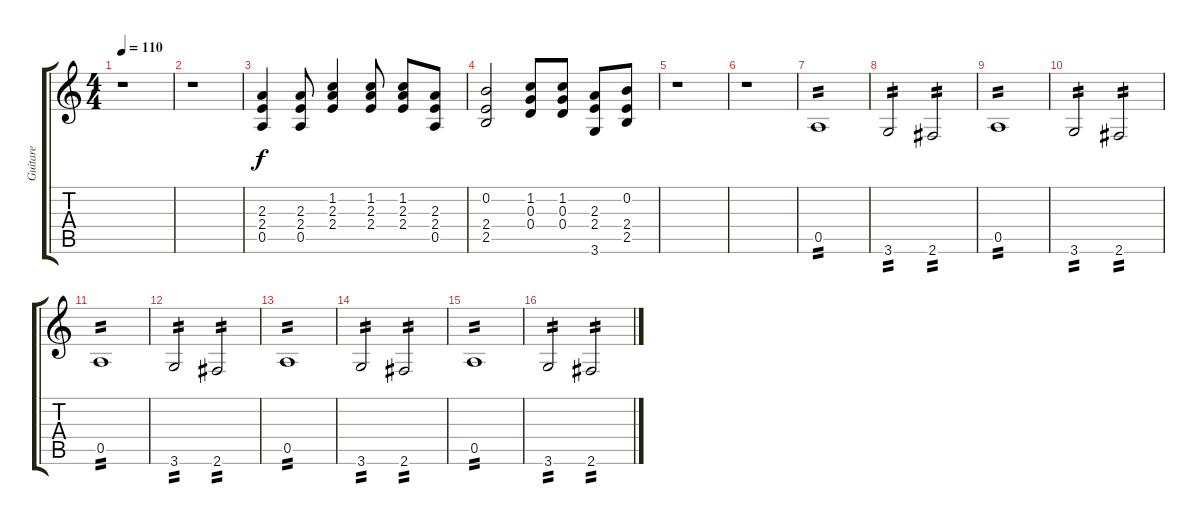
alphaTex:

\track ("Guitare" "Guitare") {instrument electricguitarmuted}
\staff {score tabs}
\tuning (E4 B3 G3 D3 A2 E2) {hide}
\ts (4 4)
\tempo 110
\clef g2
\ks c
r.1{dy f} |
r.1 |
(2.3 2.4 0.5).4 (2.3 2.4 0.5).8 (1.2 2.3 2.4).4 (1.2 2.3 2.4).8 (1.2 2.3 2.4).8 (2.3 2.4 0.5).8 |
(0.2 2.4 2.5).2 (1.2 0.3 0.4).8 (1.2 0.3 0.4).8 (2.3 2.4 3.6).8 (0.2 2.4 2.5).8 |
r.1 |
r.1 |
0.5.1{tp 2} |
3.6.2{tp 2} 2.6.2{tp 2} |
0.5.1{tp 2} |
3.6.2{tp 2} 2.6.2{tp 2} |
0.5.1{tp 2} |
3.6.2{tp 2} 2.6.2{tp 2} |
0.5.1{tp 2} |
3.6.2{tp 2 volume 0} 2.6.2{tp 2} |
0.5.1{tp 2 volume 13} |
3.6.2{tp 2} 2.6.2{tp 2}
